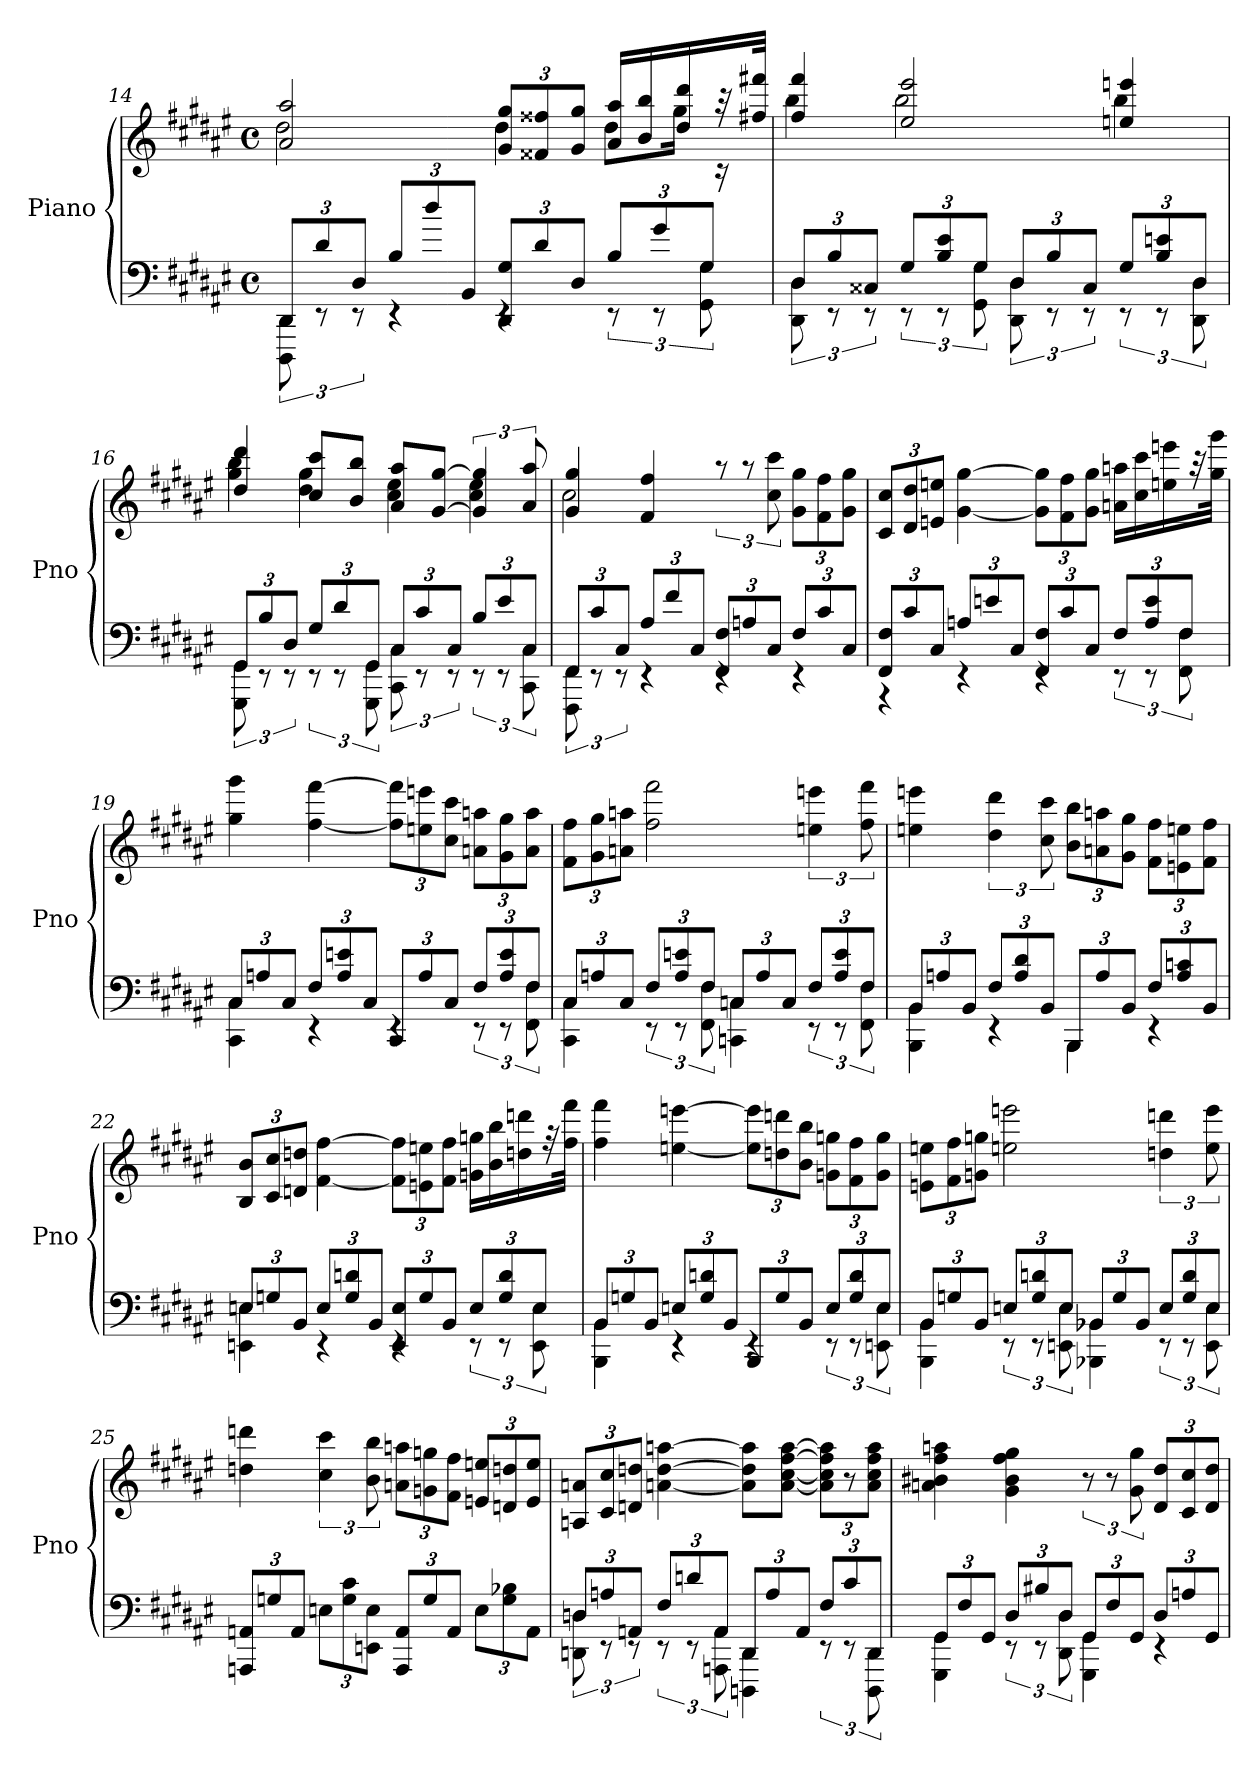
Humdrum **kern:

**kern	**kern
*part1	*part1
*staff2	*staff1
*I"Piano	*
*I'Pno	*
*clefF4	*clefG2
*k[f#c#g#d#a#e#]	*k[f#c#g#d#a#e#]
*d#:	*d#:
*M4/4	*M4/4
*met(c)	*met(c)
=14	=14
*^	*^
12DD#L	12DDD# 12DD#	2a# 2aa#	2dd#
12d#	12rEE	.	.
12D#J	12rEE	.	.
12BL	4rEE	.	.
12dd#	.	.	.
12BBJ	.	.	.
12DD# 12G#L	4rEE	12g# 12gg#L	4dd#
12d#	.	12f##X 12ff##X	.
12D#J	.	12g# 12gg#J	.
12BL	12rEE	16a# 16aa#LL	8dd#L
.	.	16b 16bb	.
12g#	12rEE	.	.
.	.	16dd# 16ddd#	16gg#Jk
12G#J	12GG# 12G#	.	.
.	.	32r	16rc
.	.	32ff#X 32fff#XJJk	.
=15	=15	=15	=15
12D#L	12DD# 12D#	4ff# 4fff#	4bb
12B	12rEE	.	.
12C##XJ	12rEE	.	.
12G#L	12rEE	2ee# 2eee#	2bb
12B 12e#	12rEE	.	.
12G#J	12GG# 12G#	.	.
12D#L	12DD# 12D#	.	.
12B	12rEE	.	.
12C##J	12rEE	.	.
12G#L	12rEE	4een 4eeen	4bb
12B 12en	12rEE	.	.
12D#J	12DD# 12D#	.	.
=16	=16	=16	=16
12GG#L	12GGG# 12GG#	4dd# 4ddd#	4gg# 4bb
12B	12rEE	.	.
12D#J	12rEE	.	.
12G#L	12rEE	8cc# 8ccc#L	4dd# 4gg#
12d#	12rEE	.	.
.	.	8b 8bbJ	.
12GG#J	12GGG# 12GG#	.	.
12C#L	12CC# 12C#	8a# 8aa#L	4cc# 4ee#
12c#	12rEE	.	.
.	.	[8g# [8gg#J	.
12C#J	12rEE	.	.
12BL	12rEE	6g#] 6gg#]	4cc# 4ee#
12e#	12rEE	.	.
12C#J	12CC# 12C#	12a# 12aa#	.
=17	=17	=17	=17
12FF#L	12FFF# 12FF#	4g# 4gg#	2cc#
12c#	12rEE	.	.
12C#J	12rEE	.	.
12A#L	4rEE	4f# 4ff#	.
12f#	.	.	.
12C#J	.	.	.
12FF# 12F#L	4rEE	12raa	4ryy
12An	.	12raa	.
12C#J	.	12cc# 12ccc#	.
12F#L	4rEE	12g# 12gg#L	4ryy
12c#	.	12f# 12ff#	.
12C#J	.	12g# 12gg#J	.
*	*	*v	*v
=18	=18	=18
12FF# 12F#L	4r	12c# 12cc#L
12c#	.	12d# 12dd#
12C#J	.	12en 12eenJ
12AnL	4rEE	[4g# [4gg#
12en	.	.
12C#J	.	.
12FF# 12F#L	4rEE	12g#] 12gg#]L
12c#	.	12f# 12ff#
12C#J	.	12g# 12gg#J
12F#L	12rEE	16an 16aanLL
.	.	16cc# 16ccc#
12A 12e	12rEE	.
.	.	16een 16eeen
12F#J	12FF# 12F#	.
.	.	32r
.	.	32gg# 32ggg#JJk
=19	=19	=19
12C#L	4CC# 4C#	4gg# 4ggg#
12An	.	.
12C#J	.	.
12F#L	4rEE	[4ff# [4fff#
12A 12en	.	.
12C#J	.	.
12CC#L	4rEE	12ff#] 12fff#]L
12A	.	12een 12eeen
12C#J	.	12cc# 12ccc#J
12F#L	12rEE	12an 12aanL
12A 12e	12rEE	12g# 12gg#
12F#J	12FF# 12F#	12a 12aaJ
=20	=20	=20
12C#L	4CC# 4C#	12f# 12ff#L
12An	.	12g# 12gg#
12C#J	.	12an 12aanJ
12F#L	12rEE	2ff# 2fff#
12A 12en	12rEE	.
12F#J	12FF# 12F#	.
12CnL	4CCn 4C	.
12A	.	.
12CJ	.	.
12F#L	12rEE	6een 6eeen
12A 12e	12rEE	.
12F#J	12FF# 12F#	12ff# 12fff#
=21	=21	=21
12BBL	4BBB 4BB	4een 4eeen
12An	.	.
12BBJ	.	.
12F#L	4rEE	6dd# 6ddd#
12A 12d#	.	.
12BBJ	.	12cc# 12ccc#
12BBBL	4BBB	12b 12bbL
12A	.	12an 12aan
12BBJ	.	12g# 12gg#J
12F#L	4rEE	12f# 12ff#L
12A 12cn	.	12en 12een
12BBJ	.	12f# 12ff#J
=22	=22	=22
12EnL	4EEn 4E	12B 12bL
12Gn	.	12c# 12cc#
12BBJ	.	12dn 12ddnJ
12EL	4rEE	[4f# [4ff#
12G 12dn	.	.
12BBJ	.	.
12EE 12EL	4rEE	12f#] 12ff#]L
12G	.	12en 12een
12BBJ	.	12f# 12ff#J
12EL	12rEE	16gn 16ggnLL
.	.	16b 16bb
12G 12d	12rEE	.
.	.	16ddn 16dddn
12EJ	12EE 12E	.
.	.	32r
.	.	32ff# 32fff#JJk
=23	=23	=23
12BBL	4BBB 4BB	4ff# 4fff#
12Gn	.	.
12BBJ	.	.
12EnL	4rEE	[4een [4eeen
12G 12dn	.	.
12BBJ	.	.
12BBBL	4rEE	12ee] 12eee]L
12G	.	12ddn 12dddn
12BBJ	.	12b 12bbJ
12EL	12rEE	12gn 12ggnL
12G 12d	12rEE	12f# 12ff#
12EJ	12EEn 12E	12g 12ggJ
=24	=24	=24
12BBL	4BBB 4BB	12en 12eenL
12Gn	.	12f# 12ff#
12BBJ	.	12gn 12ggnJ
12EnL	12rEE	2een 2eeen
12G 12dn	12rEE	.
12EJ	12EEn 12E	.
12BB-XL	4BBB-X 4BB-X	.
12G	.	.
12BB-J	.	.
12EL	12rEE	6ddn 6dddn
12G 12d	12rEE	.
12EJ	12EE 12E	12ee 12eee
*v	*v	*
=25	=25
12AAAn 12AAnL	4ddn 4dddn
12Gn	.
12AAJ	.
12EnL	6cc# 6ccc#
12G 12c#	.
12EEn 12EJ	12b 12bb
12AAA 12AAL	12an 12aanL
12G	12gn 12ggn
12AAJ	12f# 12ff#J
12EL	12en 12eenL
12G 12B-X	12dn 12ddn
12AAJ	12e 12eeJ
=26	=26
*^	*
12DnL	12DDn 12D	12An 12anL
12An	12rEE	12c# 12cc#
12AAnJ	12rEE	12dn 12ddnJ
12F#L	12rEE	[4an [4dd [4aan
12dn	12rEE	.
12AAJ	12AAAn 12AA	.
12DDL	4DDDn 4DD	8a] 8dd] 8aa]L
12A	.	.
.	.	[8a [8cc# [8ff# [8aaJ
12AAJ	.	.
12F#L	12rEE	12a] 12cc#] 12ff#] 12aa]L
12c#	12rEE	12r
12DDJ	12DDD 12DD	12a 12cc# 12ff# 12aaJ
=27	=27	=27
12GG#L	4GGG# 4GG#	4an 4b#X 4ff# 4aan
12F#	.	.
12GG#J	.	.
12D#L	12rEE	4g# 4b# 4ff# 4gg#
12B#X	12rEE	.
12D#J	12DD# 12D#	.
12GG#L	4GGG# 4GG#	12r
12F#	.	12r
12GG#J	.	12g# 12gg#
12D#L	4rEE	12d# 12dd#L
12An	.	12c# 12cc#
12GG#J	.	12d# 12dd#J
*v	*v	*
=	=
*-	*-
